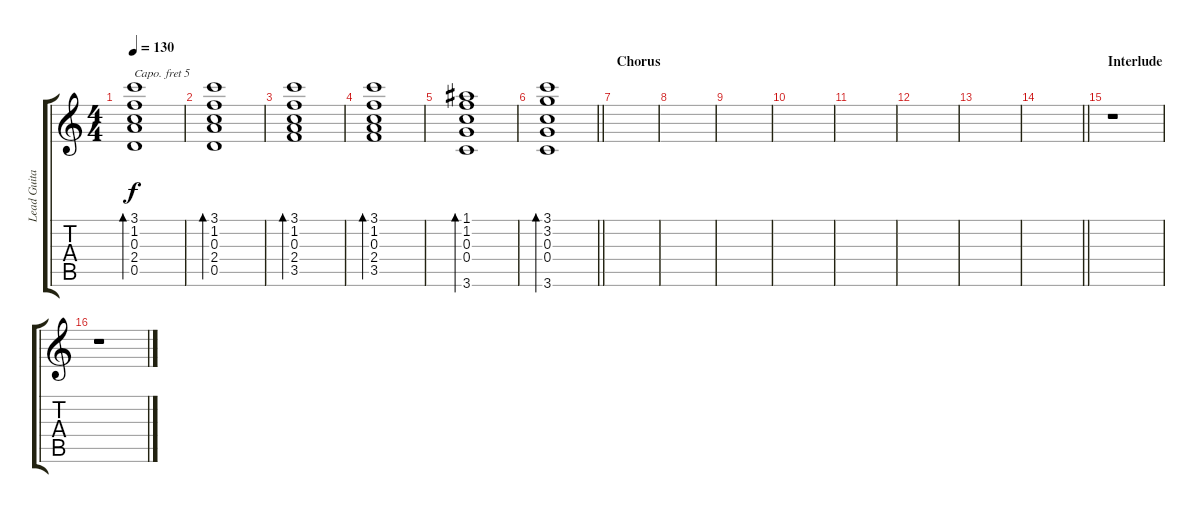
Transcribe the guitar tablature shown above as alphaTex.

\track ("Lead Guitar II" "Lead Guita") {instrument acousticguitarsteel}
\staff {score tabs}
\capo 5
\tuning (E4 B3 G3 D3 A2 E2) {hide}
\ts (4 4)
\tempo 130
\clef g2
\ks c
(3.1 1.2 0.3 2.4 0.5).1{bd 240 dy f} |
(3.1 1.2 0.3 2.4 0.5).1{bd 240} |
(3.1 1.2 0.3 2.4 3.5).1{bd 240} |
(3.1 1.2 0.3 2.4 3.5).1{bd 240} |
(1.1 1.2 0.3 0.4 3.6).1{bd 240} |
\barLineRight lightlight
(3.1 3.2 0.3 0.4 3.6).1{bd 240} |
\section ("" "Chorus")
|
|
|
|
|
|
|
\barLineRight lightlight
|
\section ("" "Interlude")
r.1 |
r.1
